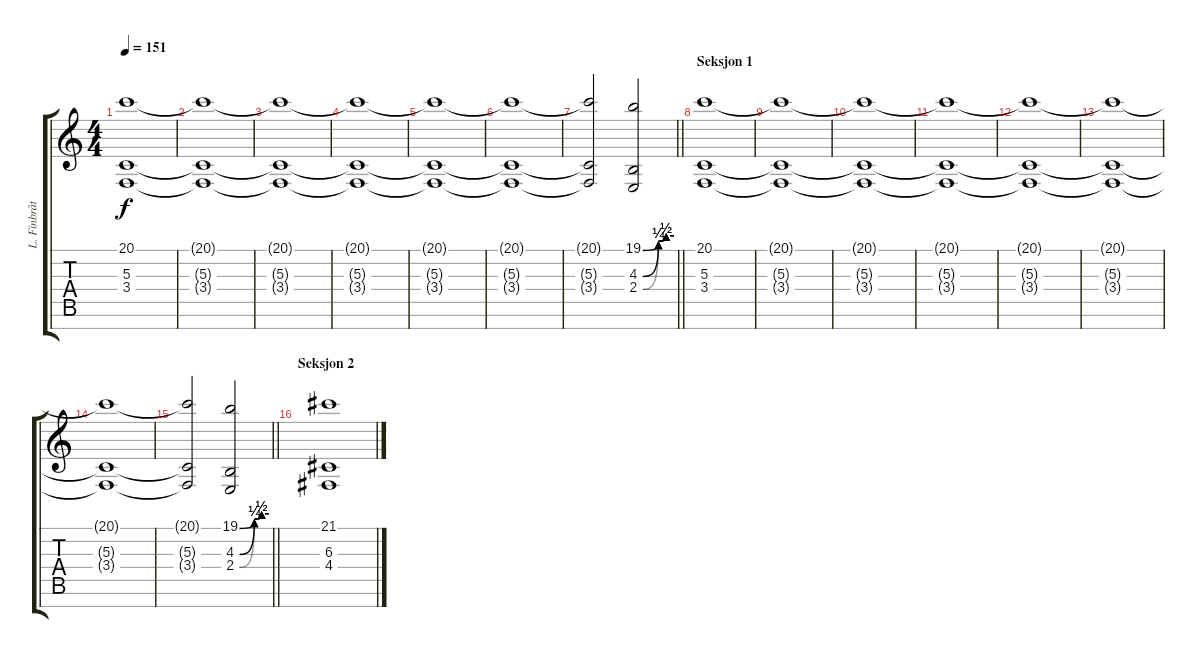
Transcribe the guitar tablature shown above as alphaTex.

\track ("L. Finbråten" "L. Finbråt") {instrument acousticgrandpiano}
\staff {score tabs}
\tuning (E4 B3 G3 D3 A2 E2 B1) {hide}
\ts (4 4)
\tempo 151
\clef g2
\ks c
(20.1{t} 5.3{t} 3.4{t}).1{dy f} |
(20.1{t} 5.3{t} 3.4{t}).1 |
(20.1{t} 5.3{t} 3.4{t}).1 |
(20.1{t} 5.3{t} 3.4{t}).1 |
(20.1{t} 5.3{t} 3.4{t}).1 |
(20.1{t} 5.3{t} 3.4{t}).1 |
\barLineRight lightlight
(20.1{t} 5.3{t} 3.4{t}).2 (19.1{be (custom 0 0 30 1 45 2 60 2)} 4.3{be (custom 0 0 30 1 45 2 60 2)} 2.4{be (custom 0 0 30 1 45 2 60 2)}).2{volume 6} |
\section ("" "Seksjon 1")
(20.1 5.3 3.4).1{volume 6} |
(20.1{t} 5.3{t} 3.4{t}).1 |
(20.1{t} 5.3{t} 3.4{t}).1 |
(20.1{t} 5.3{t} 3.4{t}).1 |
(20.1{t} 5.3{t} 3.4{t}).1 |
(20.1{t} 5.3{t} 3.4{t}).1 |
(20.1{t} 5.3{t} 3.4{t}).1 |
\barLineRight lightlight
(20.1{t} 5.3{t} 3.4{t}).2 (19.1{be (custom 0 0 30 1 45 2 60 2)} 4.3{be (custom 0 0 30 1 45 2 60 2)} 2.4{be (custom 0 0 30 1 45 2 60 2)}).2{volume 6} |
\section ("" "Seksjon 2")
(21.1 6.3 4.4).1
